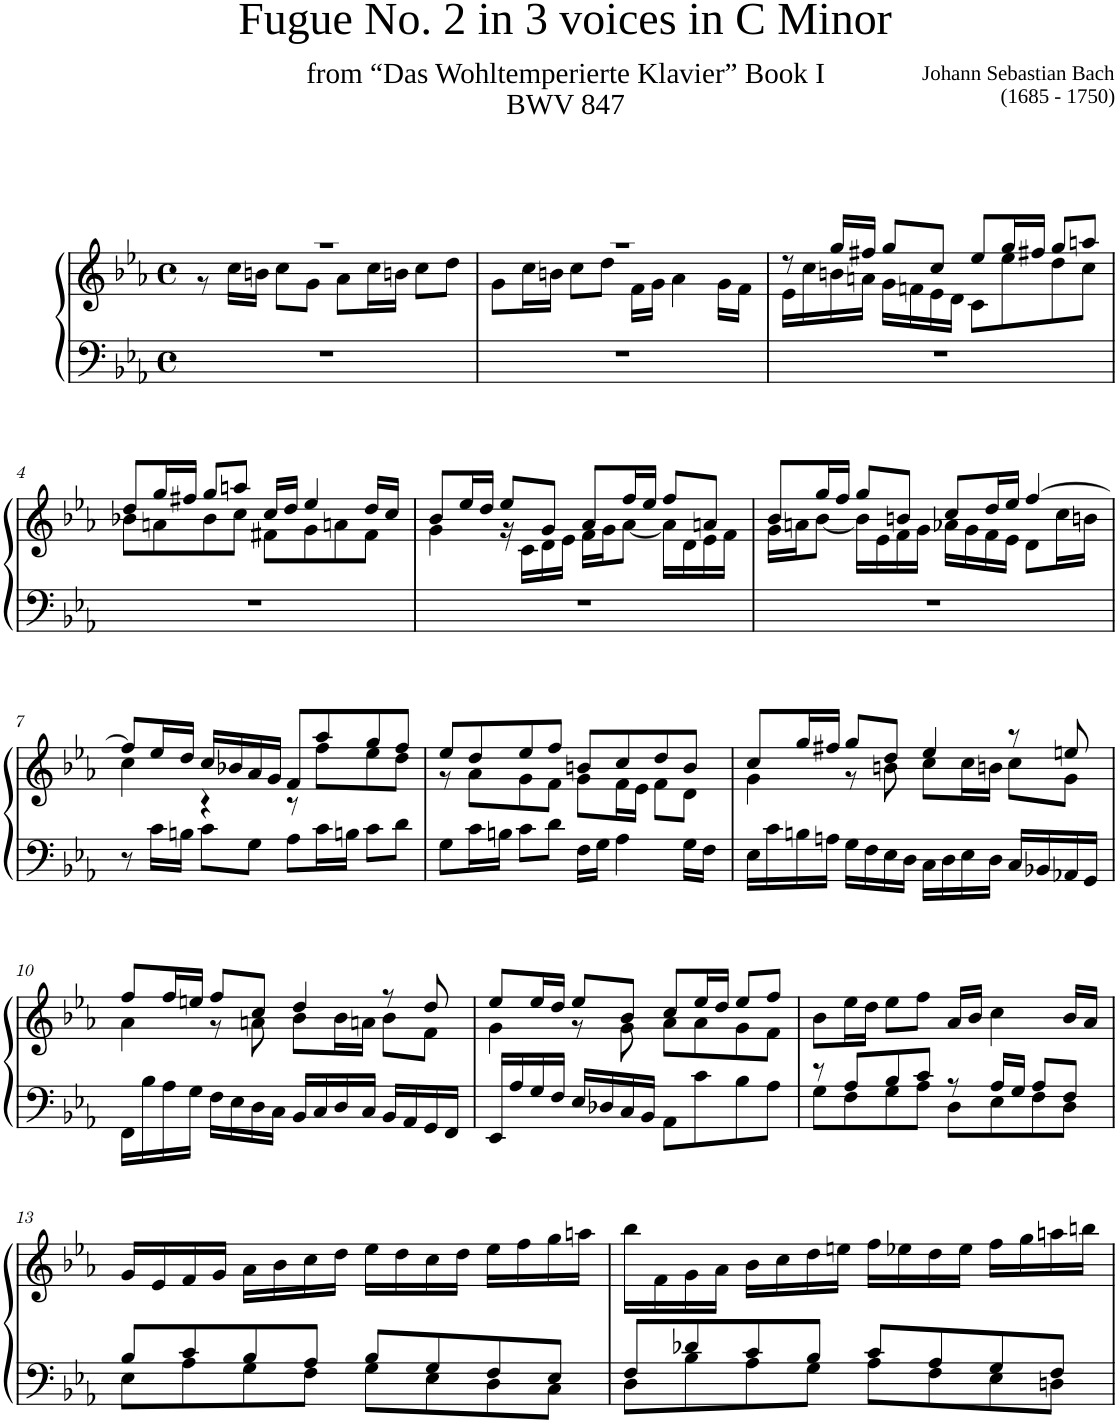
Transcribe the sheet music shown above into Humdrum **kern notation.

**kern	**kern
*part1	*part1
*staff2	*staff1
*I"Piano	*
*I'Pno	*
*clefF4	*clefG2
*k[b-e-a-]	*k[b-e-a-]
*M4/4	*M4/4
*met(c)	*met(c)
=1	=1
*	*^
1r	1r	8r
.	.	16cc\LL
.	.	16bn\JJ
.	.	8cc\L
.	.	8g\J
.	.	8a-\L
.	.	16cc\L
.	.	16bn\JJ
.	.	8cc\L
.	.	8dd\J
=2	=2	=2
1r	1r	8g\L
.	.	16cc\L
.	.	16bn\JJ
.	.	8cc\L
.	.	8dd\J
.	.	16f\LL
.	.	16g\JJ
.	.	4a-\
.	.	16g\LL
.	.	16f\JJ
=3	=3	=3
1r	8r	16e-\LL
.	.	16cc\
.	16gg/LL	16bn\
.	16ff#X/JJ	16an\JJ
.	8gg/L	16g\LL
.	.	16fn\
.	8cc/J	16e-\
.	.	16d\JJ
.	8ee-/L	8c\L
.	16gg/L	8ee-\
.	16ff#X/JJ	.
.	8gg/L	8dd\
.	8aan/J	8cc\J
!!LO:LB:g=z	!!
=4	=4	=4
1r	8dd/L	8b-X\L
.	16gg/L	8an\
.	16ff#X/JJ	.
.	8gg/L	8b-\
.	8aan/J	8cc\J
.	16cc/LL	8f#X\L
.	16dd/JJ	.
.	4ee-/	8g\
.	.	8an\
.	16dd/LL	8f#\J
.	16cc/JJ	.
=5	=5	=5
1r	8b-/L	4g\
.	16ee-/L	.
.	16dd/JJ	.
.	8ee-/L	16r
.	.	16c\LL
.	8g/J	16d\
.	.	16e-\JJ
.	8a-/L	16f\LL
.	.	16g\J
.	16ff/L	[8a-\J
.	16ee-/JJ	.
.	8ff/L	16a-\LL]
.	.	16d\
.	8an/J	16e-\
.	.	16f\JJ
=6	=6	=6
1r	8b-/L	16g\LL
.	.	16an\J
.	16gg/L	[8b-\J
.	16ff/JJ	.
.	8gg/L	16b-\LL]
.	.	16e-\
.	8bn/J	16f\
.	.	16g\JJ
.	8cc/L	16a-X\LL
.	.	16g\
.	16dd/L	16f\
.	16ee-/JJ	16e-\JJ
.	[4ff/	8d\L
.	.	16cc\L
.	.	16bn\JJ
!!LO:LB:g=z	!!
=7	=7	=7
8r	8ff/L]	4cc\
16c\LL	16ee-/L	.
16Bn\JJ	16dd/JJ	.
8c\L	16cc/LL	4r
.	16b-X/	.
8G\J	16a-/	.
.	16g/JJ	.
8A-\L	8f/L	8r
16c\L	8aa-/	8ff\L
16Bn\JJ	.	.
8c\L	8gg/	8ee-\
8d\J	8ff/J	8dd\J
=8	=8	=8
8G\L	8ee-/L	8r
16c\L	8dd/	8a-\L
16Bn\JJ	.	.
8c\L	8ee-/	8g\
8d\J	8ff/J	8f\J
16F\LL	8bn/L	8g\L
16G\JJ	.	.
4A-\	8cc/	16f\L
.	.	16e-\JJ
.	8dd/	8f\L
16G\LL	8b/J	8d\J
16F\JJ	.	.
=9	=9	=9
16E-\LL	8cc/L	4g\
16c\	.	.
16Bn\	16gg/L	.
16An\JJ	16ff#X/JJ	.
16G\LL	8gg/L	8r
16F\	.	.
16E-\	8dd/J	8bn\
16D\JJ	.	.
16C\LL	4ee-/	8cc\L
16D\	.	.
16E-\	.	16cc\L
16D\JJ	.	16bn\JJ
16C/LL	8r	8cc\L
16BB-X/	.	.
16AA-X/	8een/	8g\J
16GG/JJ	.	.
!!LO:LB:g=z	!!
=10	=10	=10
16FF\LL	8ff/L	4a-\
16B-X\	.	.
16A-\	16ff/L	.
16G\JJ	16een/JJ	.
16F\LL	8ff/L	8r
16E-\	.	.
16D\	8cc/J	8an\
16C\JJ	.	.
16BB-/LL	4dd/	8b-\L
16C/	.	.
16D/	.	16b-\L
16C/JJ	.	16an\JJ
16BB-/LL	8r	8b-\L
16AA-/	.	.
16GG/	8dd/	8f\J
16FF/JJ	.	.
=11	=11	=11
16EE-/LL	8ee-/L	4g\
16A-X/	.	.
16G/	16ee-/L	.
16F/JJ	16dd/JJ	.
16E-/LL	8ee-/L	8r
16D-X/	.	.
16C/	8b-/J	8g\
16BB-/JJ	.	.
8AA-\L	8cc/L	8a-\L
8c\	16ee-/L	8a-\
.	16dd/JJ	.
8B-\	8ee-/L	8g\
8A-\J	8ff/J	8f\J
*	*v	*v
=12	=12
*^	*
8r	8G\L	8b-\L
8A-/L	8F\	16ee-\L
.	.	16dd\JJ
8B-/	8G\	8ee-\L
8c/J	8A-\J	8ff\J
8r	8D\L	16a-/LL
.	.	16b-/JJ
16A-/LL	8E-\	4cc\
16G/JJ	.	.
8A-/L	8F\	.
8F/J	8D\J	16b-/LL
.	.	16a-/JJ
!!LO:LB:g=z
=13	=13	=13
8B-/L	8E-\L	16g/LL
.	.	16e-/
8c/	8A-\	16f/
.	.	16g/JJ
8B-/	8G\	16a-\LL
.	.	16b-\
8A-/J	8F\J	16cc\
.	.	16dd\JJ
8B-/L	8G\L	16ee-\LL
.	.	16dd\
8G/	8E-\	16cc\
.	.	16dd\JJ
8F/	8D\	16ee-\LL
.	.	16ff\
8E-/J	8C\J	16gg\
.	.	16aan\JJ
=14	=14	=14
8F/L	8D\L	16bb-\LL
.	.	16f\
8d-X/	8B-\	16g\
.	.	16a-\JJ
8c/	8A-\	16b-\LL
.	.	16cc\
8B-/J	8G\J	16dd\
.	.	16een\JJ
8c/L	8A-\L	16ff\LL
.	.	16ee-X\
8A-/	8F\	16dd\
.	.	16ee-\JJ
8G/	8E-\	16ff\LL
.	.	16gg\
8F/J	8Dn\J	16aan\
.	.	16bbn\JJ
*v	*v	*
=	=
*-	*-
